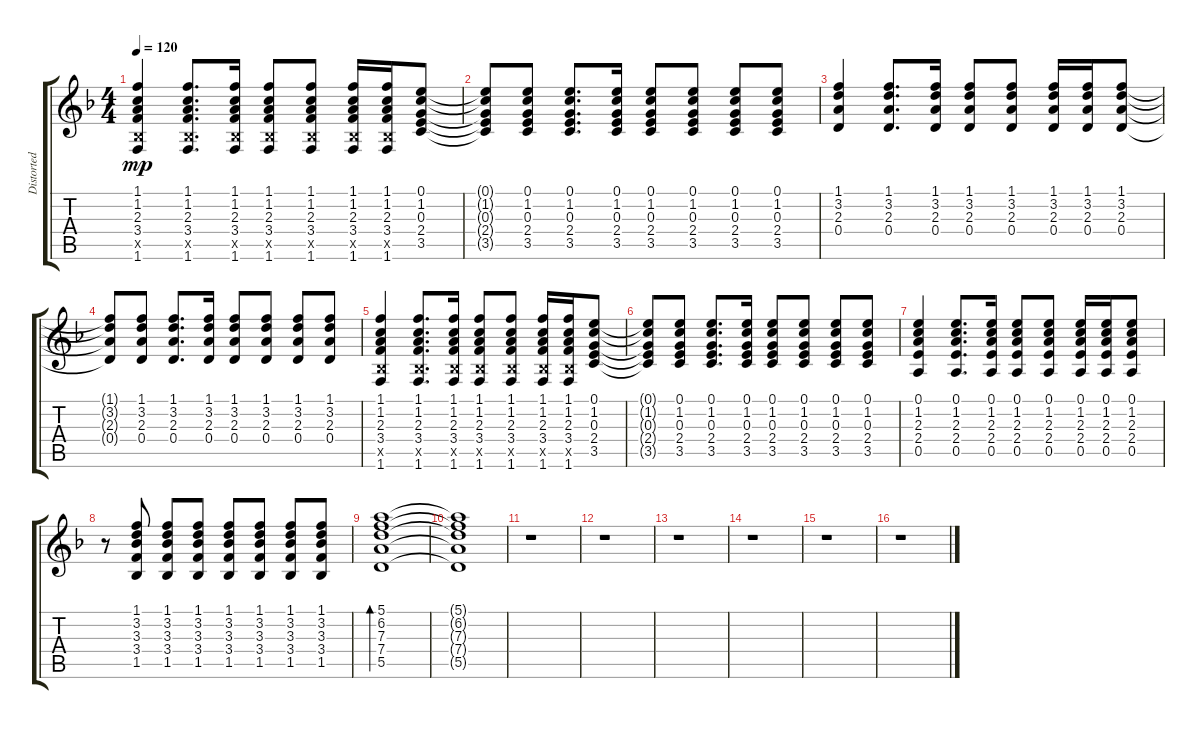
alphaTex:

\track ("Distorted" "Distorted") {instrument distortionguitar}
\staff {score tabs}
\tuning (E4 B3 G3 D3 A2 E2) {hide}
\ts (4 4)
\tempo 120
\clef g2
\ks f
(1.1 1.2 2.3 3.4 1.5{x} 1.6).4{dy mp} (1.1 1.2 2.3 3.4 1.5{x} 1.6).8{d} (1.1 1.2 2.3 3.4 1.5{x} 1.6).16 (1.1 1.2 2.3 3.4 1.5{x} 1.6).8 (1.1 1.2 2.3 3.4 1.5{x} 1.6).8 (1.1 1.2 2.3 3.4 1.5{x} 1.6).16 (1.1 1.2 2.3 3.4 1.5{x} 1.6).16 (0.1 1.2 0.3 2.4 3.5).8 |
(0.1{t} 1.2{t} 0.3{t} 2.4{t} 3.5{t}).8 (0.1 1.2 0.3 2.4 3.5).8 (0.1 1.2 0.3 2.4 3.5).8{d} (0.1 1.2 0.3 2.4 3.5).16 (0.1 1.2 0.3 2.4 3.5).8 (0.1 1.2 0.3 2.4 3.5).8 (0.1 1.2 0.3 2.4 3.5).8 (0.1 1.2 0.3 2.4 3.5).8 |
(1.1 3.2 2.3 0.4).4 (1.1 3.2 2.3 0.4).8{d} (1.1 3.2 2.3 0.4).16 (1.1 3.2 2.3 0.4).8 (1.1 3.2 2.3 0.4).8 (1.1 3.2 2.3 0.4).16 (1.1 3.2 2.3 0.4).16 (1.1 3.2 2.3 0.4).8 |
(1.1{t} 3.2{t} 2.3{t} 0.4{t}).8 (1.1 3.2 2.3 0.4).8 (1.1 3.2 2.3 0.4).8{d} (1.1 3.2 2.3 0.4).16 (1.1 3.2 2.3 0.4).8 (1.1 3.2 2.3 0.4).8 (1.1 3.2 2.3 0.4).8 (1.1 3.2 2.3 0.4).8 |
(1.1 1.2 2.3 3.4 1.5{x} 1.6).4 (1.1 1.2 2.3 3.4 1.5{x} 1.6).8{d} (1.1 1.2 2.3 3.4 1.5{x} 1.6).16 (1.1 1.2 2.3 3.4 1.5{x} 1.6).8 (1.1 1.2 2.3 3.4 1.5{x} 1.6).8 (1.1 1.2 2.3 3.4 1.5{x} 1.6).16 (1.1 1.2 2.3 3.4 1.5{x} 1.6).16 (0.1 1.2 0.3 2.4 3.5).8 |
(0.1{t} 1.2{t} 0.3{t} 2.4{t} 3.5{t}).8 (0.1 1.2 0.3 2.4 3.5).8 (0.1 1.2 0.3 2.4 3.5).8{d} (0.1 1.2 0.3 2.4 3.5).16 (0.1 1.2 0.3 2.4 3.5).8 (0.1 1.2 0.3 2.4 3.5).8 (0.1 1.2 0.3 2.4 3.5).8 (0.1 1.2 0.3 2.4 3.5).8 |
(0.1 1.2 2.3 2.4 0.5).4 (0.1 1.2 2.3 2.4 0.5).8{d} (0.1 1.2 2.3 2.4 0.5).16 (0.1 1.2 2.3 2.4 0.5).8 (0.1 1.2 2.3 2.4 0.5).8 (0.1 1.2 2.3 2.4 0.5).16 (0.1 1.2 2.3 2.4 0.5).16 (0.1 1.2 2.3 2.4 0.5).8 |
r.8 (1.1 3.2 3.3 3.4 1.5).8 (1.1 3.2 3.3 3.4 1.5).8 (1.1 3.2 3.3 3.4 1.5).8 (1.1 3.2 3.3 3.4 1.5).8 (1.1 3.2 3.3 3.4 1.5).8 (1.1 3.2 3.3 3.4 1.5).8 (1.1 3.2 3.3 3.4 1.5).8 |
(5.1 6.2 7.3 7.4 5.5).1{bd 30} |
(5.1{t} 6.2{t} 7.3{t} 7.4{t} 5.5{t}).1 |
r.1 |
r.1 |
r.1 |
r.1 |
r.1 |
r.1
